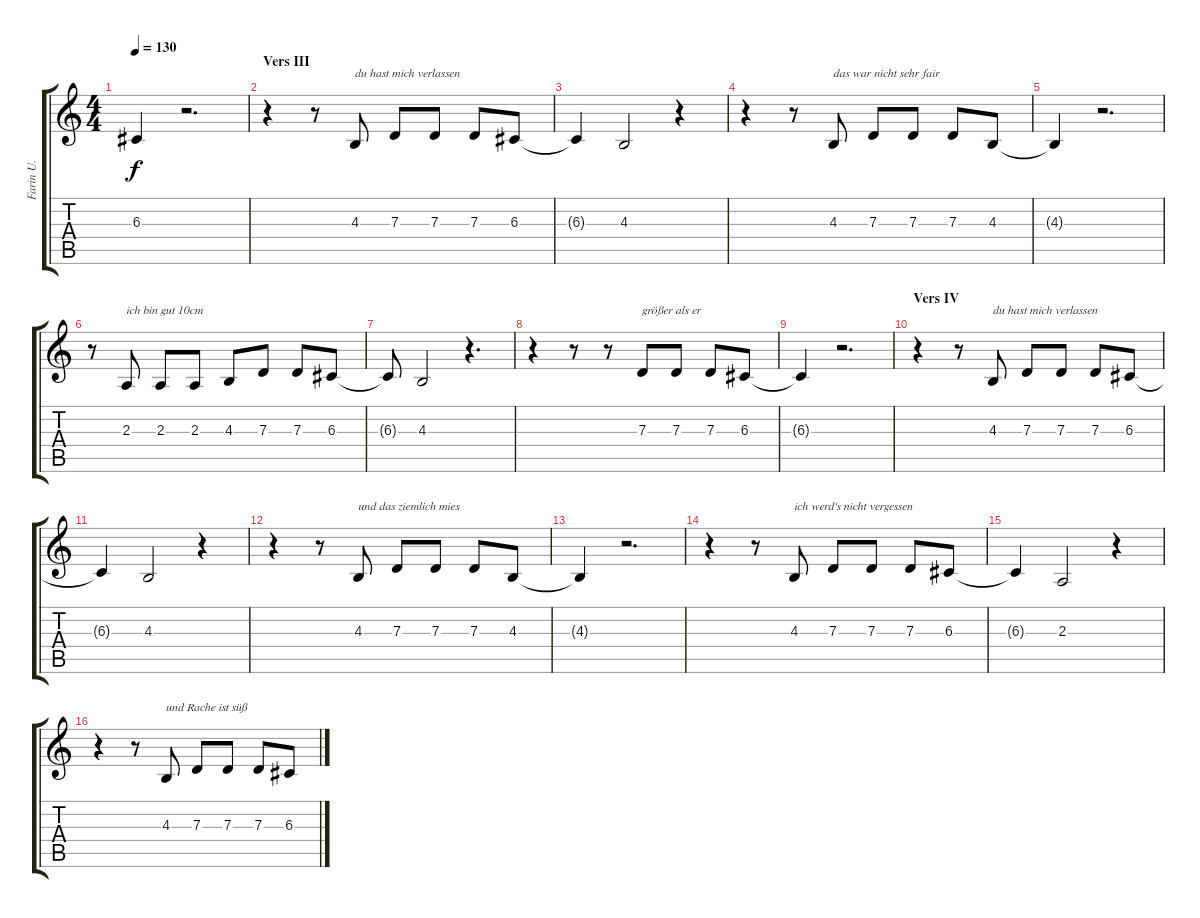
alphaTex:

\track ("Farin U." "Farin U.") {instrument flute}
\staff {score tabs}
\tuning (E4 B3 G3 D3 A2 E2) {hide}
\ts (4 4)
\tempo 130
\clef g2
\ks c
6.3{t}.4{dy f} r.2{d} |
\section ("" "Vers III")
r.4 r.8 4.3.8{txt "du hast mich verlassen"} 7.3.8 7.3.8 7.3.8 6.3.8 |
6.3{t}.4 4.3.2 r.4 |
r.4 r.8 4.3.8{txt "das war nicht sehr fair"} 7.3.8 7.3.8 7.3.8 4.3.8 |
4.3{t}.4 r.2{d} |
r.8 2.3.8{txt "ich bin gut 10cm "} 2.3.8 2.3.8 4.3.8 7.3.8 7.3.8 6.3.8 |
6.3{t}.8 4.3.2 r.4{d} |
r.4 r.8 r.8 7.3.8{txt "größer als er"} 7.3.8 7.3.8 6.3.8 |
6.3{t}.4 r.2{d} |
\section ("" "Vers IV")
r.4 r.8 4.3.8{txt "du hast mich verlassen"} 7.3.8 7.3.8 7.3.8 6.3.8 |
6.3{t}.4 4.3.2 r.4 |
r.4 r.8 4.3.8{txt "und das ziemlich mies"} 7.3.8 7.3.8 7.3.8 4.3.8 |
4.3{t}.4 r.2{d} |
r.4 r.8 4.3.8{txt "ich werd's nicht vergessen"} 7.3.8 7.3.8 7.3.8 6.3.8 |
6.3{t}.4 2.3.2 r.4 |
r.4 r.8 4.3.8{txt "und Rache ist süß"} 7.3.8 7.3.8 7.3.8 6.3.8
